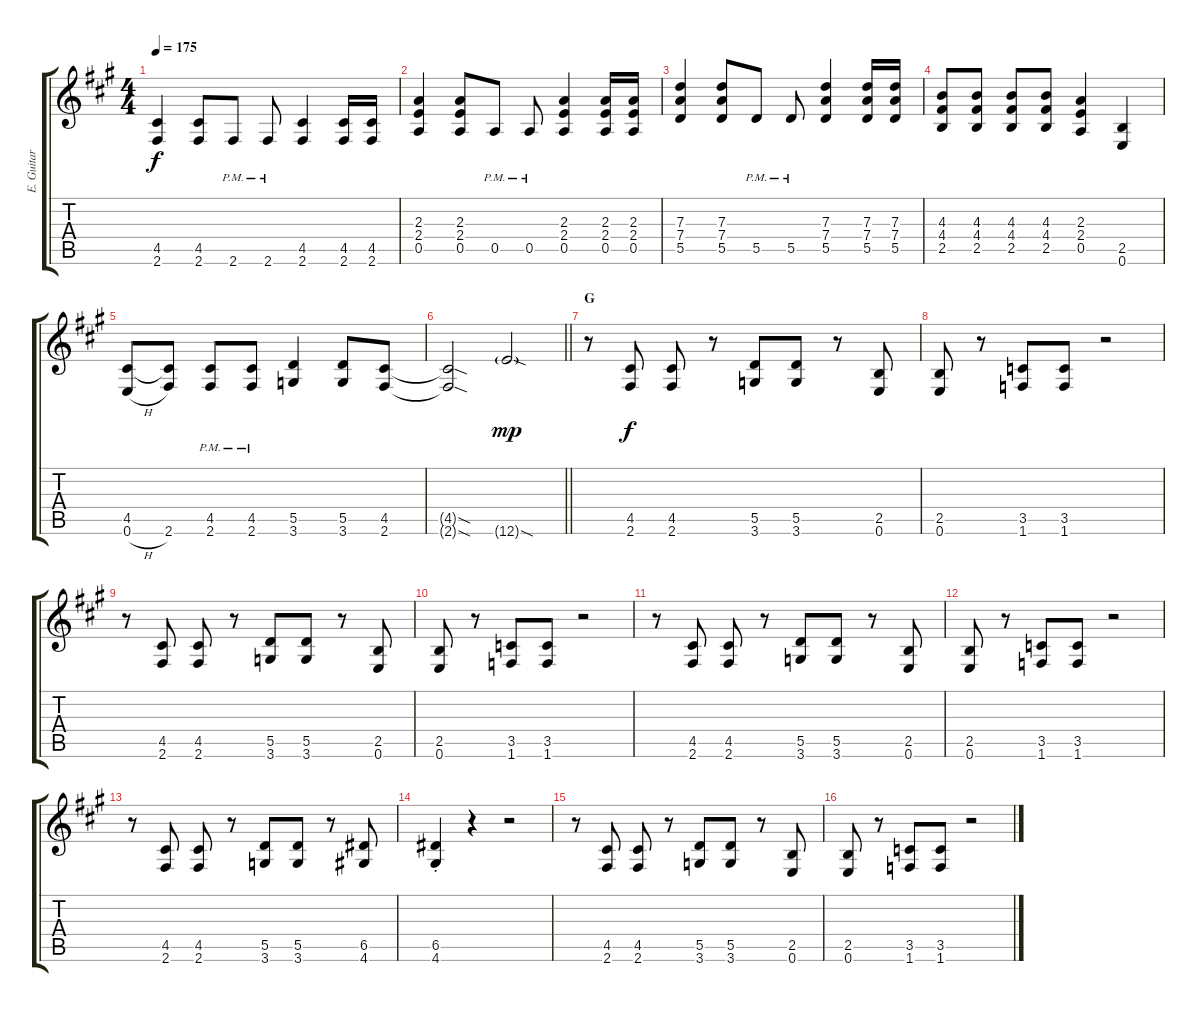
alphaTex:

\track ("E. Guitar I" "E. Guitar ") {instrument overdrivenguitar}
\staff {score tabs}
\tuning (E4 B3 G3 D3 A2 E2) {hide}
\ts (4 4)
\tempo 175
\clef g2
\ks a
(4.5 2.6).4{dy f} (4.5 2.6).8 2.6{pm}.8 2.6{pm}.8 (4.5 2.6).4 (4.5 2.6).16 (4.5 2.6).16 |
(2.3 2.4 0.5).4 (2.3 2.4 0.5).8 0.5{pm}.8 0.5{pm}.8 (2.3 2.4 0.5).4 (2.3 2.4 0.5).16 (2.3 2.4 0.5).16 |
(7.3 7.4 5.5).4 (7.3 7.4 5.5).8 5.5{pm}.8 5.5{pm}.8 (7.3 7.4 5.5).4 (7.3 7.4 5.5).16 (7.3 7.4 5.5).16 |
(4.3 4.4 2.5).8 (4.3 4.4 2.5).8 (4.3 4.4 2.5).8 (4.3 4.4 2.5).8 (2.3 2.4 0.5).4 (2.5 0.6).4 |
(4.5 0.6{h}).8 (4.5{t} 2.6).8 (4.5{pm} 2.6{pm}).8 (4.5{pm} 2.6{pm}).8 (5.5 3.6).4 (5.5 3.6).8 (4.5 2.6).8 |
\barLineRight lightlight
(4.5{sod t} 2.6{sod t}).2 12.6{sod g}.2{dy mp} |
\section ("" "G")
r.8 (4.5 2.6).8{dy f} (4.5 2.6).8 r.8 (5.5 3.6).8 (5.5 3.6).8 r.8 (2.5 0.6).8 |
(2.5 0.6).8 r.8 (3.5 1.6).8 (3.5 1.6).8 r.2 |
r.8 (4.5 2.6).8 (4.5 2.6).8 r.8 (5.5 3.6).8 (5.5 3.6).8 r.8 (2.5 0.6).8 |
(2.5 0.6).8 r.8 (3.5 1.6).8 (3.5 1.6).8 r.2 |
r.8 (4.5 2.6).8 (4.5 2.6).8 r.8 (5.5 3.6).8 (5.5 3.6).8 r.8 (2.5 0.6).8 |
(2.5 0.6).8 r.8 (3.5 1.6).8 (3.5 1.6).8 r.2 |
r.8 (4.5 2.6).8 (4.5 2.6).8 r.8 (5.5 3.6).8 (5.5 3.6).8 r.8 (6.5 4.6).8 |
(6.5{st} 4.6{st}).4 r.4 r.2 |
r.8 (4.5 2.6).8 (4.5 2.6).8 r.8 (5.5 3.6).8 (5.5 3.6).8 r.8 (2.5 0.6).8 |
(2.5 0.6).8 r.8 (3.5 1.6).8 (3.5 1.6).8 r.2
